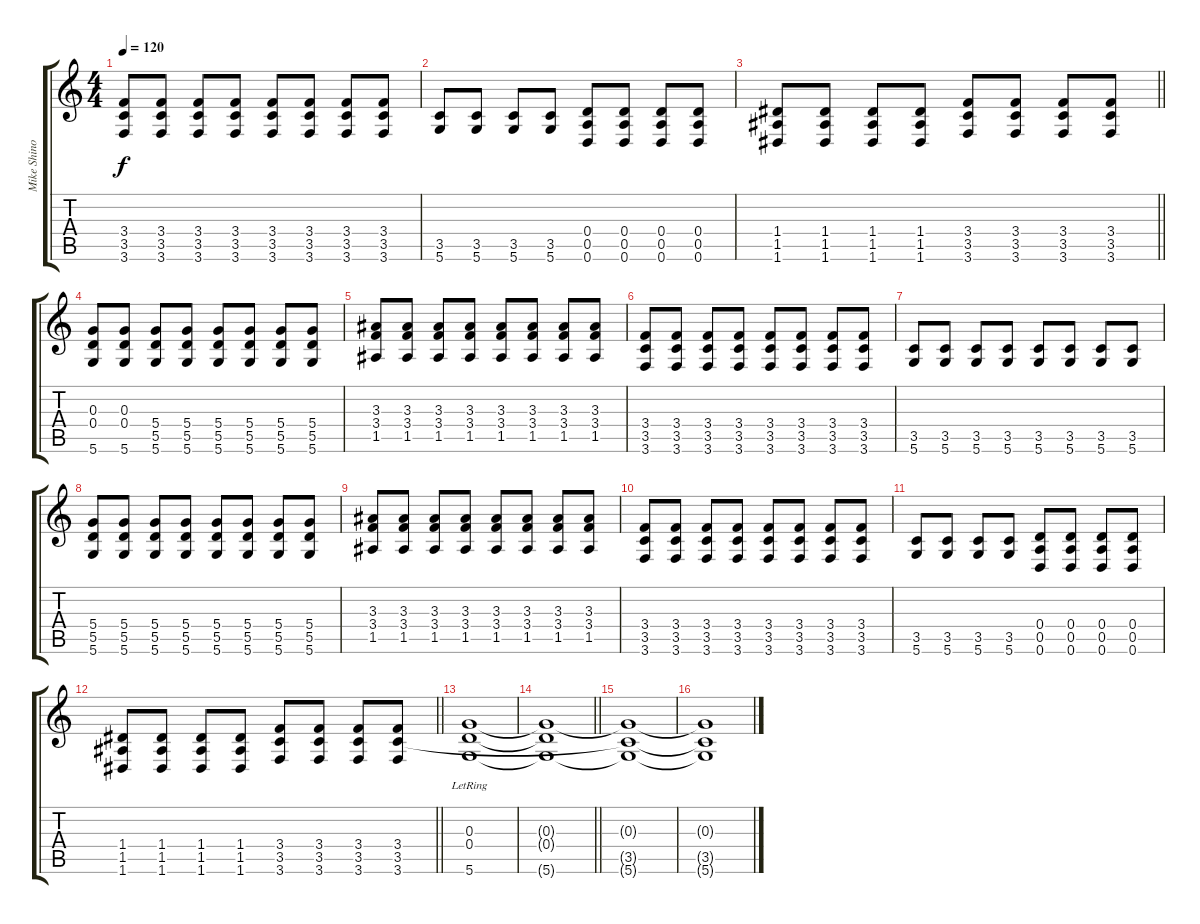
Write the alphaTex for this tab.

\track ("Mike Shinoda [Gtr.1]" "Mike Shino") {instrument overdrivenguitar}
\staff {score tabs}
\tuning (E4 B3 G3 D3 A2 D2) {hide}
\ts (4 4)
\tempo 120
\clef g2
\ks c
(3.4 3.5 3.6).8{dy f} (3.4 3.5 3.6).8 (3.4 3.5 3.6).8 (3.4 3.5 3.6).8 (3.4 3.5 3.6).8 (3.4 3.5 3.6).8 (3.4 3.5 3.6).8 (3.4 3.5 3.6).8 |
(3.5 5.6).8 (3.5 5.6).8 (3.5 5.6).8 (3.5 5.6).8 (0.4 0.5 0.6).8 (0.4 0.5 0.6).8 (0.4 0.5 0.6).8 (0.4 0.5 0.6).8 |
\barLineRight lightlight
(1.4 1.5 1.6).8 (1.4 1.5 1.6).8 (1.4 1.5 1.6).8 (1.4 1.5 1.6).8 (3.4 3.5 3.6).8 (3.4 3.5 3.6).8 (3.4 3.5 3.6).8 (3.4 3.5 3.6).8 |
(0.3 0.4 5.6).8 (0.3 0.4 5.6).8 (5.4 5.5 5.6).8 (5.4 5.5 5.6).8 (5.4 5.5 5.6).8 (5.4 5.5 5.6).8 (5.4 5.5 5.6).8 (5.4 5.5 5.6).8 |
(3.3 3.4 1.5).8 (3.3 3.4 1.5).8 (3.3 3.4 1.5).8 (3.3 3.4 1.5).8 (3.3 3.4 1.5).8 (3.3 3.4 1.5).8 (3.3 3.4 1.5).8 (3.3 3.4 1.5).8 |
(3.4 3.5 3.6).8 (3.4 3.5 3.6).8 (3.4 3.5 3.6).8 (3.4 3.5 3.6).8 (3.4 3.5 3.6).8 (3.4 3.5 3.6).8 (3.4 3.5 3.6).8 (3.4 3.5 3.6).8 |
(3.5 5.6).8 (3.5 5.6).8 (3.5 5.6).8 (3.5 5.6).8 (3.5 5.6).8 (3.5 5.6).8 (3.5 5.6).8 (3.5 5.6).8 |
(5.4 5.5 5.6).8 (5.4 5.5 5.6).8 (5.4 5.5 5.6).8 (5.4 5.5 5.6).8 (5.4 5.5 5.6).8 (5.4 5.5 5.6).8 (5.4 5.5 5.6).8 (5.4 5.5 5.6).8 |
(3.3 3.4 1.5).8 (3.3 3.4 1.5).8 (3.3 3.4 1.5).8 (3.3 3.4 1.5).8 (3.3 3.4 1.5).8 (3.3 3.4 1.5).8 (3.3 3.4 1.5).8 (3.3 3.4 1.5).8 |
(3.4 3.5 3.6).8 (3.4 3.5 3.6).8 (3.4 3.5 3.6).8 (3.4 3.5 3.6).8 (3.4 3.5 3.6).8 (3.4 3.5 3.6).8 (3.4 3.5 3.6).8 (3.4 3.5 3.6).8 |
(3.5 5.6).8 (3.5 5.6).8 (3.5 5.6).8 (3.5 5.6).8 (0.4 0.5 0.6).8 (0.4 0.5 0.6).8 (0.4 0.5 0.6).8 (0.4 0.5 0.6).8 |
\barLineRight lightlight
(1.4 1.5 1.6).8 (1.4 1.5 1.6).8 (1.4 1.5 1.6).8 (1.4 1.5 1.6).8 (3.4 3.5 3.6).8 (3.4 3.5 3.6).8 (3.4 3.5 3.6).8 (3.4 3.5 3.6).8 |
(0.3{lr} 0.4{lr} 5.6{lr}).1 |
\barLineRight lightlight
(0.3{t} 0.4{t} 5.6{t}).1 |
(0.3{t} 3.5{t} 5.6{t}).1 |
(0.3{t} 3.5{t} 5.6{t}).1
